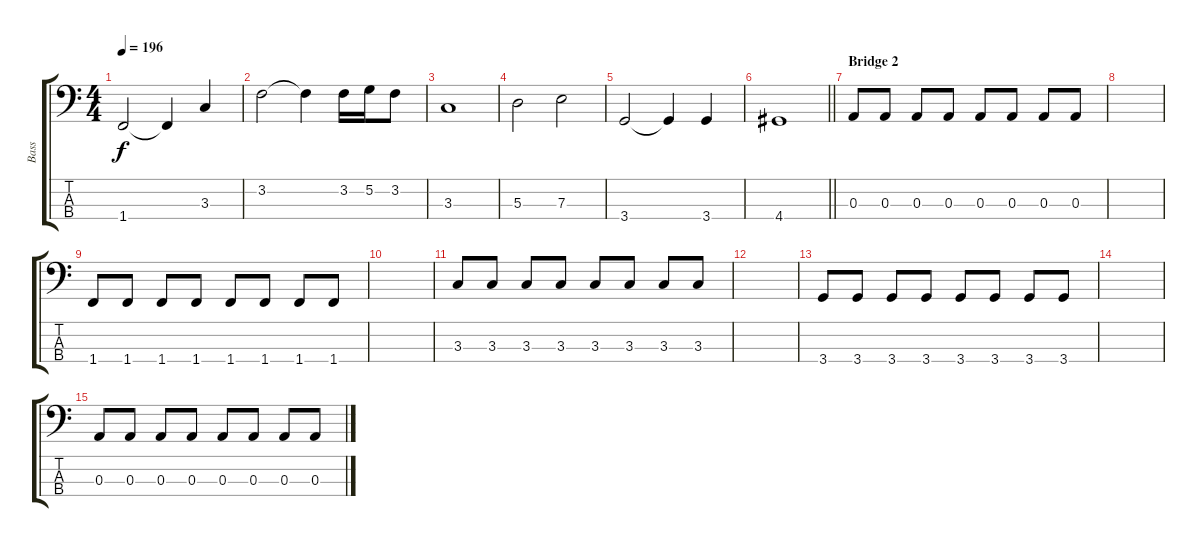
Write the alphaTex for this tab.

\track ("Bass" "Bass") {instrument electricbassfinger}
\staff {score tabs}
\tuning (G2 D2 A1 E1) {hide}
\ts (4 4)
\tempo 196
\clef f4
\ks c
1.4.2{dy f} 1.4{t}.4 3.3.4 |
3.2.2 3.2{t}.4 3.2.16 5.2.16 3.2.8 |
3.3.1 |
5.3.2 7.3.2 |
3.4.2 3.4{t}.4 3.4.4 |
\barLineRight lightlight
4.4.1 |
\section ("" "Bridge 2")
0.3.8 0.3.8 0.3.8 0.3.8 0.3.8 0.3.8 0.3.8 0.3.8 |
|
1.4.8 1.4.8 1.4.8 1.4.8 1.4.8 1.4.8 1.4.8 1.4.8 |
|
3.3.8 3.3.8 3.3.8 3.3.8 3.3.8 3.3.8 3.3.8 3.3.8 |
|
3.4.8 3.4.8 3.4.8 3.4.8 3.4.8 3.4.8 3.4.8 3.4.8 |
|
0.3.8 0.3.8 0.3.8 0.3.8 0.3.8 0.3.8 0.3.8 0.3.8
